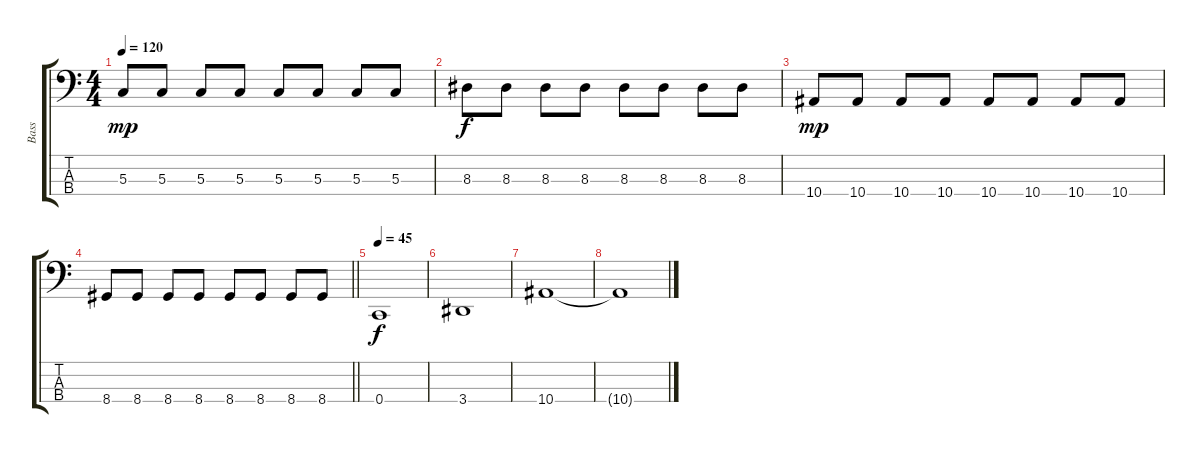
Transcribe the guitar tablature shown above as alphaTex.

\track ("Bass" "Bass") {instrument electricbassfinger}
\staff {score tabs}
\tuning (F2 C2 G1 C1) {hide}
\ts (4 4)
\tempo 120
\clef f4
\ks c
5.3.8{dy mp} 5.3.8 5.3.8 5.3.8 5.3.8 5.3.8 5.3.8 5.3.8 |
8.3.8{dy f} 8.3.8 8.3.8 8.3.8 8.3.8 8.3.8 8.3.8 8.3.8 |
10.4.8{dy mp} 10.4.8 10.4.8 10.4.8 10.4.8 10.4.8 10.4.8 10.4.8 |
\barLineRight lightlight
8.4.8 8.4.8 8.4.8 8.4.8 8.4.8 8.4.8 8.4.8 8.4.8 |
\tempo 45
0.4.1{dy f} |
3.4.1 |
10.4.1 |
10.4{t}.1
